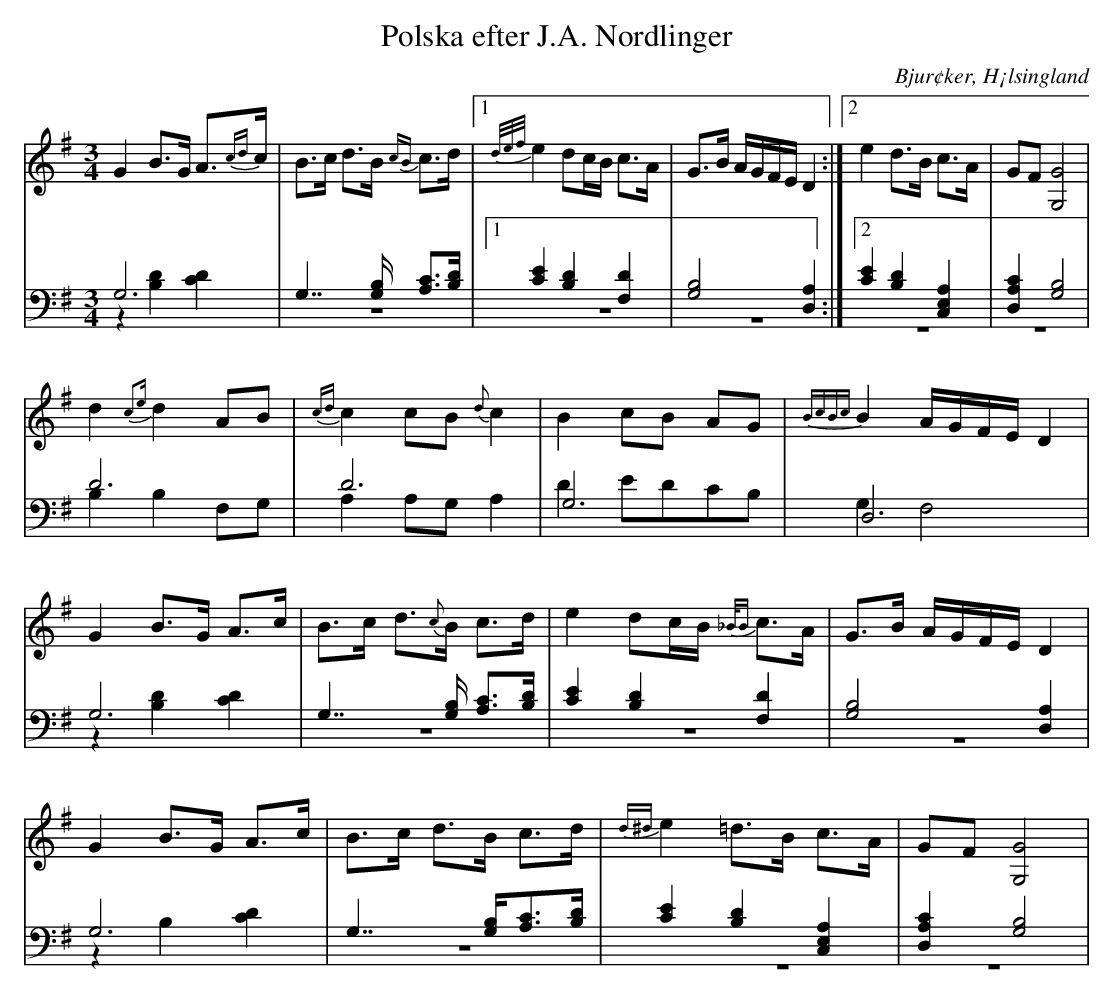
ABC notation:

X:1
T: Polska efter J.A. Nordlinger
O: Bjur¢ker, H¡lsingland
M: 3/4
L: 1/8
K: G
V:1
V:2
V:3 merge
V:1
G2 B>G A>{cd2/3}c|B>c d>B {cB}c>d |1 {d/e/f/}e2 dc/B/ c>A| G>B A/G/F/E/ D2:|2 e2 d>B c>A|GF [G4G,4]  |
 d2 {c2e}d2 AB|{cd}c2 cB {d}c2|B2 cB AG|{BcBc}B2 A/G/F/E/ D2 |
G2 B>G A>c|B>c d>{c4/3}B c>d |e2 dc/B/ {_B/B}c>A|G>B A/G/F/E/ D2 |
G2 B>G A>c |B>c d>B c>d|{d^d}e2 =d>B c>A|GF [G,4G4] |
V:2 clef=bass
 G,6|G,7/2 [G,/B,/] [A,C]>[B,D]|1 [C2E2] [B,2D2] [F,2D2]| [G,4B,4] [D,2A,2]:|2 [C2E2] [B,2D2] [C,2E,2A,2]| [D,2A,2C2] [G,4B,4]|
D6 |D6 |G,6|D,6 |
G,6 | G,7/2 [G,/B,/] [A,C]>[B,D]| [C2E2] [B,2D2] [F,2D2]| [G,4B,4] [D,2A,2]|
G,6 |G,7/2 [G,/B,/][A,C]>[B,D]|[C2E2] [B,2D2] [C,2E,2A,2]|[D,2A,2C2] [G,4B,4] |
V:3 clef=bass
z2 [B,2D2] [C2D2]| z6|1 z6| z6:|2 z6|  z6|
B,2 B,2 F,G, |A,2 A,G, A,2 |D2 EDCB,|G,2 F,4 |
z2 [B,2D2] [C2D2]| z6 |z6 |z6|
z2 B,2 [C2D2] |z6|z6|z6|
